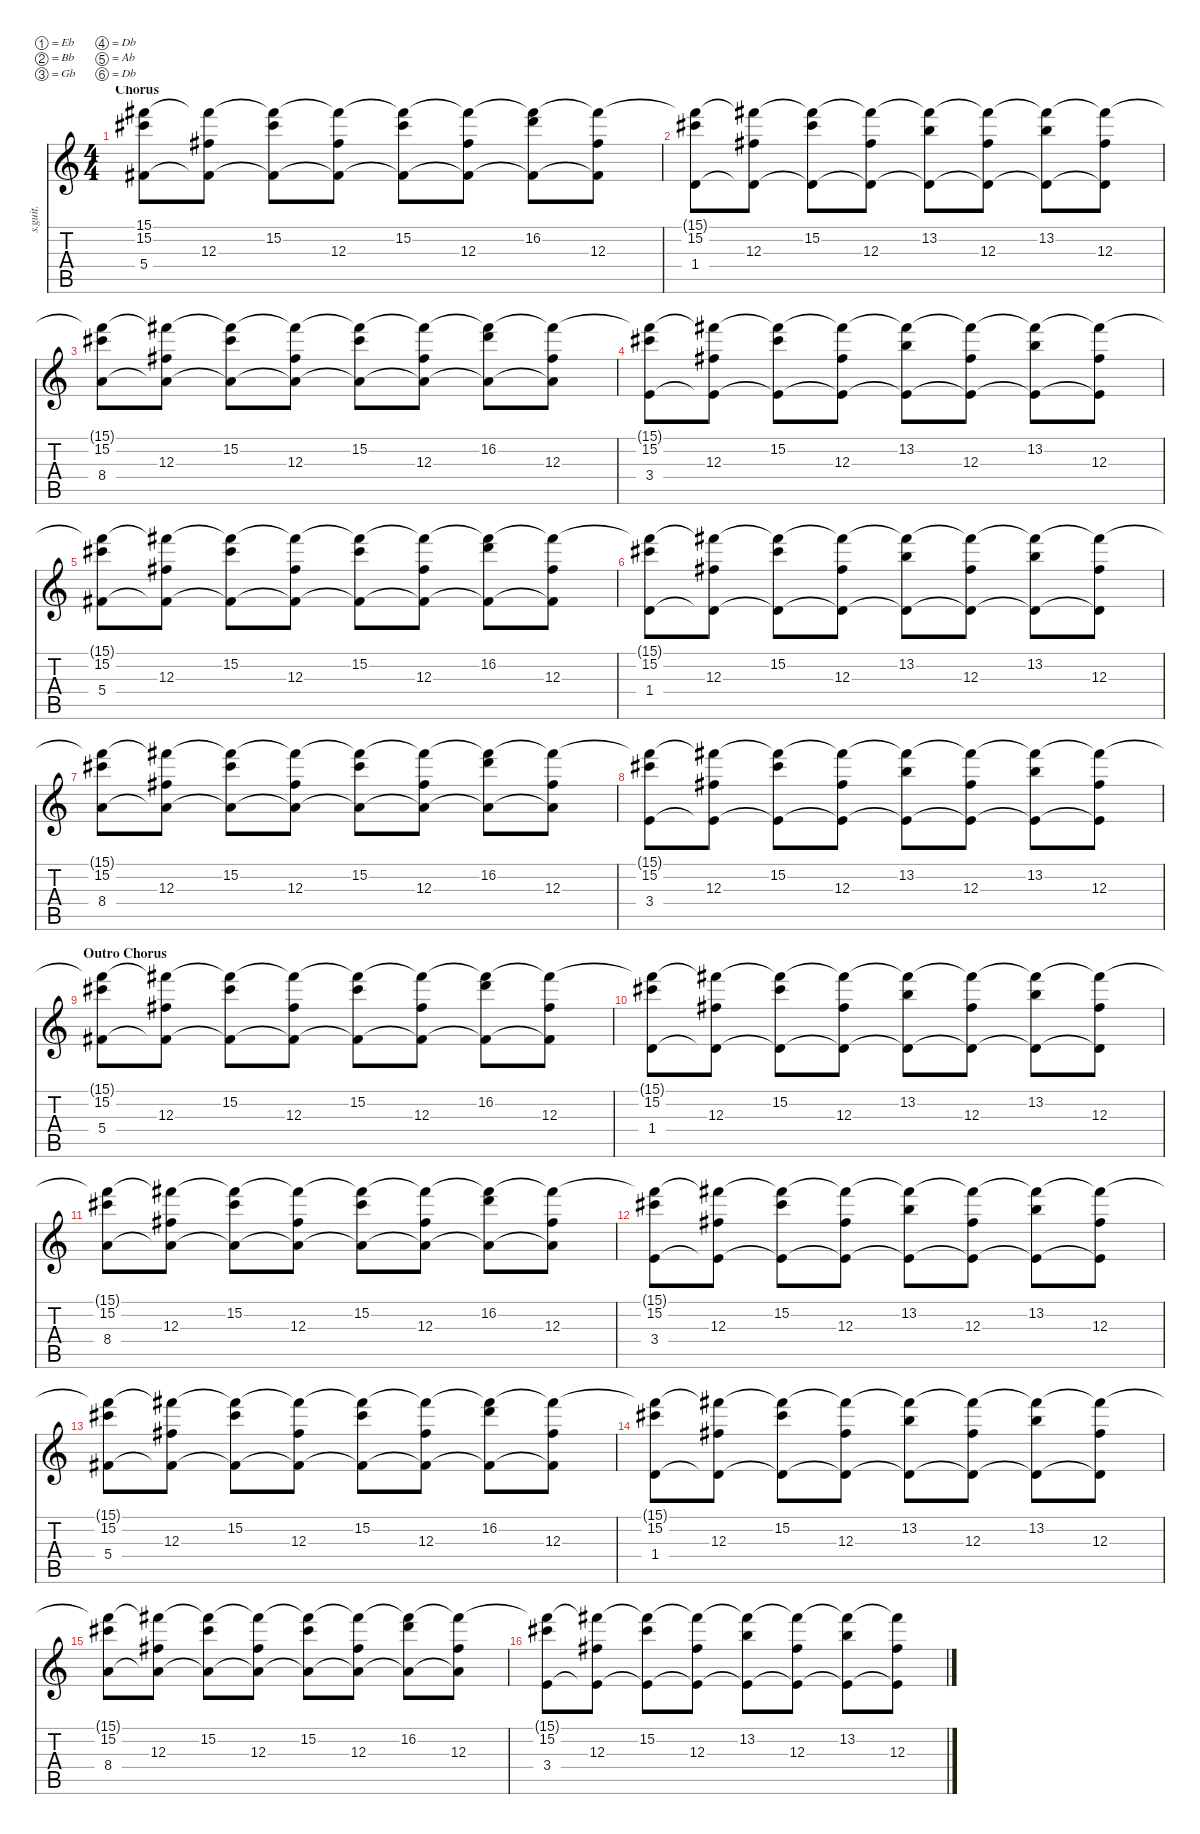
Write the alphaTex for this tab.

\defaultSystemsLayout 4
\hideDynamics
\bracketExtendMode nobrackets
\track ("Joe Hahn (Synth)" "s.guit.") {instrument stringensemble1}
\staff {score tabs}
\tuning (Eb4 Bb3 Gb3 Db3 Ab2 Db2)
\displaytranspose 12
\ts (4 4)
\section ("" "Chorus")
\tempo (110 hide)
\clef g2
\ks c
(15.2{acc #} 5.4{acc #} 15.1{t acc #}).8{dy f} (12.3{acc #} 15.1{t acc #} 5.4{t acc #}).8 (15.2{acc #} 15.1{t acc #} 5.4{t acc #}).8 (12.3{acc #} 15.1{t acc #} 5.4{t acc #}).8 (15.2{acc #} 15.1{t acc #} 5.4{t acc #}).8 (12.3{acc #} 15.1{t acc #} 5.4{t acc #}).8 (16.2 15.1{t acc #} 5.4{t acc #}).8 (15.1{t acc #} 12.3{acc #} 5.4{t acc #}).8 |
(15.2{acc #} 1.4 15.1{t acc #}).8 (12.3{acc #} 15.1{t acc #} 1.4{t}).8 (15.2{acc #} 15.1{t acc #} 1.4{t}).8 (12.3{acc #} 15.1{t acc #} 1.4{t}).8 (13.2 15.1{t acc #} 1.4{t}).8 (12.3{acc #} 15.1{t acc #} 1.4{t}).8 (13.2 15.1{t acc #} 1.4{t}).8 (15.1{t acc #} 12.3{acc #} 1.4{t}).8 |
(15.2{acc #} 8.4 15.1{t acc #}).8 (12.3{acc #} 15.1{t acc #} 8.4{t}).8 (15.2{acc #} 15.1{t acc #} 8.4{t}).8 (12.3{acc #} 15.1{t acc #} 8.4{t}).8 (15.2{acc #} 15.1{t acc #} 8.4{t}).8 (12.3{acc #} 15.1{t acc #} 8.4{t}).8 (16.2 15.1{t acc #} 8.4{t}).8 (15.1{t acc #} 12.3{acc #} 8.4{t}).8 |
(15.2{acc #} 3.4 15.1{t acc #}).8 (12.3{acc #} 15.1{t acc #} 3.4{t}).8 (15.2{acc #} 15.1{t acc #} 3.4{t}).8 (12.3{acc #} 15.1{t acc #} 3.4{t}).8 (13.2 15.1{t acc #} 3.4{t}).8 (12.3{acc #} 15.1{t acc #} 3.4{t}).8 (13.2 15.1{t acc #} 3.4{t}).8 (15.1{t acc #} 12.3{acc #} 3.4{t}).8 |
(15.2{acc #} 5.4{acc #} 15.1{t acc #}).8 (12.3{acc #} 15.1{t acc #} 5.4{t acc #}).8 (15.2{acc #} 15.1{t acc #} 5.4{t acc #}).8 (12.3{acc #} 15.1{t acc #} 5.4{t acc #}).8 (15.2{acc #} 15.1{t acc #} 5.4{t acc #}).8 (12.3{acc #} 15.1{t acc #} 5.4{t acc #}).8 (16.2 15.1{t acc #} 5.4{t acc #}).8 (15.1{t acc #} 12.3{acc #} 5.4{t acc #}).8 |
(15.2{acc #} 1.4 15.1{t acc #}).8 (12.3{acc #} 15.1{t acc #} 1.4{t}).8 (15.2{acc #} 15.1{t acc #} 1.4{t}).8 (12.3{acc #} 15.1{t acc #} 1.4{t}).8 (13.2 15.1{t acc #} 1.4{t}).8 (12.3{acc #} 15.1{t acc #} 1.4{t}).8 (13.2 15.1{t acc #} 1.4{t}).8 (15.1{t acc #} 12.3{acc #} 1.4{t}).8 |
(15.2{acc #} 8.4 15.1{t acc #}).8 (12.3{acc #} 15.1{t acc #} 8.4{t}).8 (15.2{acc #} 15.1{t acc #} 8.4{t}).8 (12.3{acc #} 15.1{t acc #} 8.4{t}).8 (15.2{acc #} 15.1{t acc #} 8.4{t}).8 (12.3{acc #} 15.1{t acc #} 8.4{t}).8 (16.2 15.1{t acc #} 8.4{t}).8 (15.1{t acc #} 12.3{acc #} 8.4{t}).8 |
(15.2{acc #} 3.4 15.1{t acc #}).8 (12.3{acc #} 15.1{t acc #} 3.4{t}).8 (15.2{acc #} 15.1{t acc #} 3.4{t}).8 (12.3{acc #} 15.1{t acc #} 3.4{t}).8 (13.2 15.1{t acc #} 3.4{t}).8 (12.3{acc #} 15.1{t acc #} 3.4{t}).8 (13.2 15.1{t acc #} 3.4{t}).8 (15.1{t acc #} 12.3{acc #} 3.4{t}).8 |
\section ("" "Outro Chorus")
(15.2{acc #} 5.4{acc #} 15.1{t acc #}).8 (12.3{acc #} 15.1{t acc #} 5.4{t acc #}).8 (15.2{acc #} 15.1{t acc #} 5.4{t acc #}).8 (12.3{acc #} 15.1{t acc #} 5.4{t acc #}).8 (15.2{acc #} 15.1{t acc #} 5.4{t acc #}).8 (12.3{acc #} 15.1{t acc #} 5.4{t acc #}).8 (16.2 15.1{t acc #} 5.4{t acc #}).8 (15.1{t acc #} 12.3{acc #} 5.4{t acc #}).8 |
(15.2{acc #} 1.4 15.1{t acc #}).8 (12.3{acc #} 15.1{t acc #} 1.4{t}).8 (15.2{acc #} 15.1{t acc #} 1.4{t}).8 (12.3{acc #} 15.1{t acc #} 1.4{t}).8 (13.2 15.1{t acc #} 1.4{t}).8 (12.3{acc #} 15.1{t acc #} 1.4{t}).8 (13.2 15.1{t acc #} 1.4{t}).8 (15.1{t acc #} 12.3{acc #} 1.4{t}).8 |
(15.2{acc #} 8.4 15.1{t acc #}).8 (12.3{acc #} 15.1{t acc #} 8.4{t}).8 (15.2{acc #} 15.1{t acc #} 8.4{t}).8 (12.3{acc #} 15.1{t acc #} 8.4{t}).8 (15.2{acc #} 15.1{t acc #} 8.4{t}).8 (12.3{acc #} 15.1{t acc #} 8.4{t}).8 (16.2 15.1{t acc #} 8.4{t}).8 (15.1{t acc #} 12.3{acc #} 8.4{t}).8 |
(15.2{acc #} 3.4 15.1{t acc #}).8 (12.3{acc #} 15.1{t acc #} 3.4{t}).8 (15.2{acc #} 15.1{t acc #} 3.4{t}).8 (12.3{acc #} 15.1{t acc #} 3.4{t}).8 (13.2 15.1{t acc #} 3.4{t}).8 (12.3{acc #} 15.1{t acc #} 3.4{t}).8 (13.2 15.1{t acc #} 3.4{t}).8 (15.1{t acc #} 12.3{acc #} 3.4{t}).8 |
(15.2{acc #} 5.4{acc #} 15.1{t acc #}).8 (12.3{acc #} 15.1{t acc #} 5.4{t acc #}).8 (15.2{acc #} 15.1{t acc #} 5.4{t acc #}).8 (12.3{acc #} 15.1{t acc #} 5.4{t acc #}).8 (15.2{acc #} 15.1{t acc #} 5.4{t acc #}).8 (12.3{acc #} 15.1{t acc #} 5.4{t acc #}).8 (16.2 15.1{t acc #} 5.4{t acc #}).8 (15.1{t acc #} 12.3{acc #} 5.4{t acc #}).8 |
(15.2{acc #} 1.4 15.1{t acc #}).8 (12.3{acc #} 15.1{t acc #} 1.4{t}).8 (15.2{acc #} 15.1{t acc #} 1.4{t}).8 (12.3{acc #} 15.1{t acc #} 1.4{t}).8 (13.2 15.1{t acc #} 1.4{t}).8 (12.3{acc #} 15.1{t acc #} 1.4{t}).8 (13.2 15.1{t acc #} 1.4{t}).8 (15.1{t acc #} 12.3{acc #} 1.4{t}).8 |
(15.2{acc #} 8.4 15.1{t acc #}).8 (12.3{acc #} 15.1{t acc #} 8.4{t}).8 (15.2{acc #} 15.1{t acc #} 8.4{t}).8 (12.3{acc #} 15.1{t acc #} 8.4{t}).8 (15.2{acc #} 15.1{t acc #} 8.4{t}).8 (12.3{acc #} 15.1{t acc #} 8.4{t}).8 (16.2 15.1{t acc #} 8.4{t}).8 (15.1{t acc #} 12.3{acc #} 8.4{t}).8 |
(15.2{acc #} 3.4 15.1{t acc #}).8 (12.3{acc #} 15.1{t acc #} 3.4{t}).8 (15.2{acc #} 15.1{t acc #} 3.4{t}).8 (12.3{acc #} 15.1{t acc #} 3.4{t}).8 (13.2 15.1{t acc #} 3.4{t}).8 (12.3{acc #} 15.1{t acc #} 3.4{t}).8 (13.2 15.1{t acc #} 3.4{t}).8 (15.1{t acc #} 12.3{acc #} 3.4{t}).8
